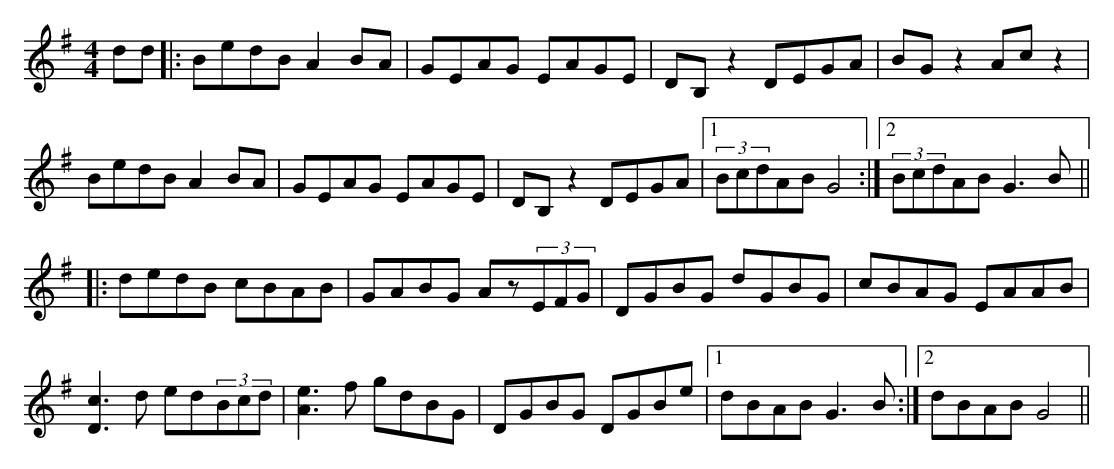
X:1
M:4/4
K:G
dd|:BedB A2BA|GEAG EAGE|DB,z2 DEGA|BGz2 Acz2|
BedB A2BA|GEAG EAGE|DB,z2 DEGA|1 (3BcdAB G4:|2 (3BcdAB G3B||
|:dedB cBAB|GABG Az(3EFG|DGBG dGBG|cBAG EAAB|
[c3D3]d ed(3Bcd|[e3A3]f gdBG|DGBG DGBe|1 dBAB G3B:|2 dBAB G4||
